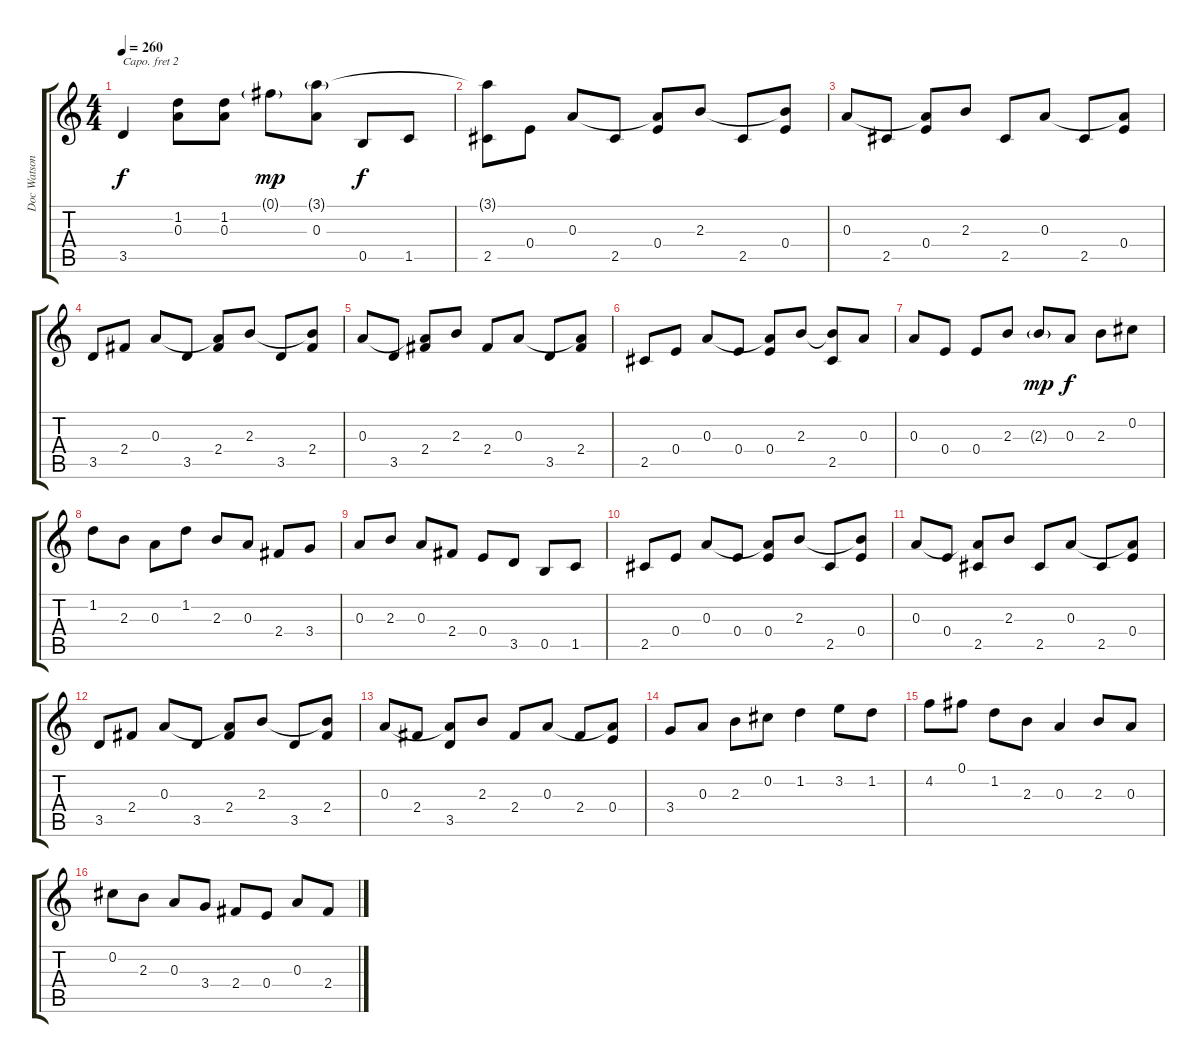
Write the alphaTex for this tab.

\track ("Doc Watson" "Doc Watson") {instrument acousticguitarsteel}
\staff {score tabs}
\capo 2
\tuning (E4 B3 G3 D3 A2 E2) {hide}
\ts (4 4)
\tempo 260
\clef g2
\ks c
3.5.4{dy f} (1.2 0.3).8 (1.2 0.3).8 0.1{g}.8{dy mp} (3.1{g} 0.3).8 0.5.8{dy f} 1.5.8 |
(3.1{t} 2.5).8 0.4.8 0.3.8 2.5.8 (0.3{t} 0.4).8 2.3.8 2.5.8 (2.3{t} 0.4).8 |
0.3.8 2.5.8 (0.3{t} 0.4).8 2.3.8 2.5.8 0.3.8 2.5.8 (0.3{t} 0.4).8 |
3.5.8 2.4.8 0.3.8 3.5.8 (0.3{t} 2.4).8 2.3.8 3.5.8 (2.3{t} 2.4).8 |
0.3.8 3.5.8 (0.3{t} 2.4).8 2.3.8 2.4.8 0.3.8 3.5.8 (0.3{t} 2.4).8 |
2.5.8 0.4.8 0.3.8 0.4.8 (0.3{t} 0.4).8 2.3.8 (2.3{t} 2.5).8 0.3.8 |
0.3.8 0.4.8 0.4.8 2.3.8 2.3{g}.8{dy mp} 0.3.8{dy f} 2.3.8 0.2.8 |
1.2.8 2.3.8 0.3.8 1.2.8 2.3.8 0.3.8 2.4.8 3.4.8 |
0.3.8 2.3.8 0.3.8 2.4.8 0.4.8 3.5.8 0.5.8 1.5.8 |
2.5.8 0.4.8 0.3.8 0.4.8 (0.3{t} 0.4).8 2.3.8 2.5.8 (2.3{t} 0.4).8 |
0.3.8 0.4.8 (0.3{t} 2.5).8 2.3.8 2.5.8 0.3.8 2.5.8 (0.3{t} 0.4).8 |
3.5.8 2.4.8 0.3.8 3.5.8 (0.3{t} 2.4).8 2.3.8 3.5.8 (2.3{t} 2.4).8 |
0.3.8 2.4.8 (0.3{t} 3.5).8 2.3.8 2.4.8 0.3.8 2.4.8 (0.3{t} 0.4).8 |
3.4.8 0.3.8 2.3.8 0.2.8 1.2.4 3.2.8 1.2.8 |
4.2.8 0.1.8 1.2.8 2.3.8 0.3.4 2.3.8 0.3.8 |
0.2.8 2.3.8 0.3.8 3.4.8 2.4.8 0.4.8 0.3.8 2.4.8
